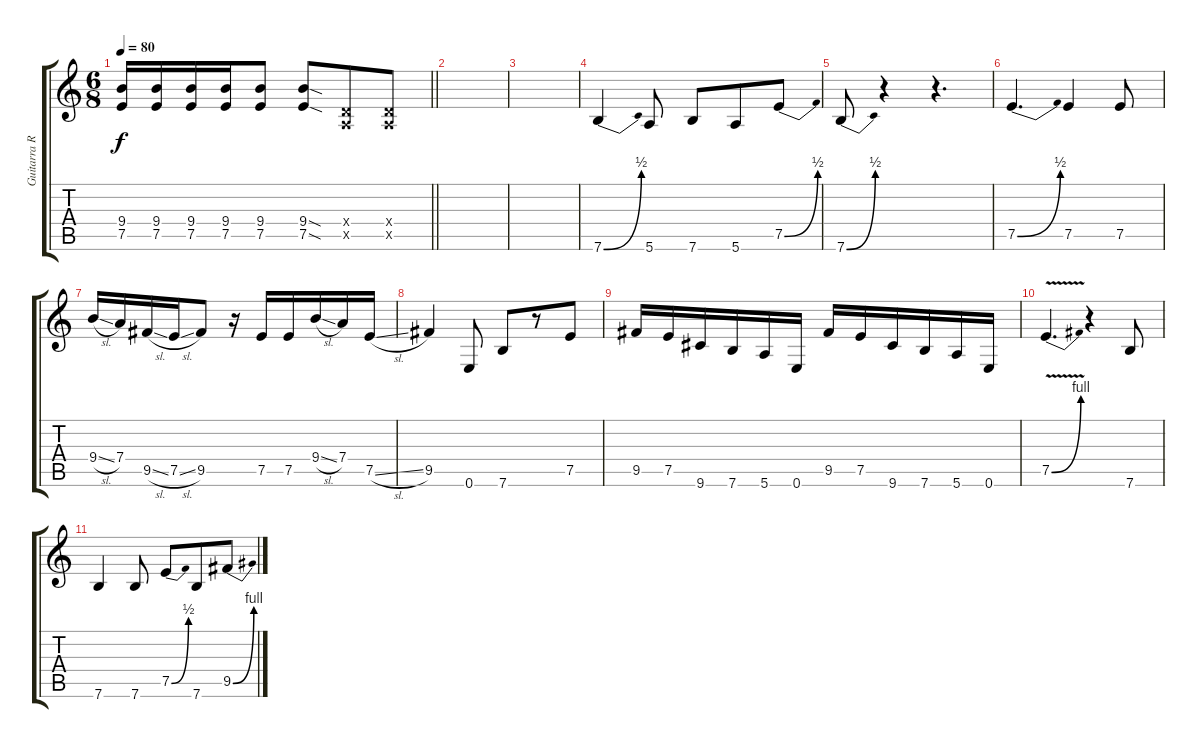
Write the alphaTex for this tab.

\track ("Guitarra Rítmica" "Guitarra R") {instrument distortionguitar}
\staff {score tabs}
\tuning (E4 B3 G3 D3 A2 E2) {hide}
\ts (6 8)
\tempo 80
\clef g2
\barLineRight lightlight
\ks c
(9.4 7.5).16{dy f} (9.4 7.5).16 (9.4 7.5).16 (9.4 7.5).16 (9.4 7.5).8 (9.4{sod} 7.5{sod}).8 (0.4{x} 0.5{x}).8 (0.4{x} 0.5{x}).8 |
|
|
7.6{be (bend 0 0 60 2)}.4 5.6.8 7.6.8 5.6.8 7.5{be (bend 0 0 60 2)}.8 |
7.6{be (bend 0 0 60 2)}.8 r.4 r.4{d} |
7.5{be (bend 0 0 60 2)}.4{d} 7.5.4 7.5.8 |
9.4{sl}.16 7.4.16 9.5{sl}.16 7.5{sl}.16 9.5.8 r.16 7.5.16 7.5.16 9.4{sl}.16 7.4.16 7.5{sl}.16 |
9.5.4 0.6.8 7.6.8 r.8 7.5.8 |
9.5.16 7.5.16 9.6.16 7.6.16 5.6.16 0.6.16 9.5.16 7.5.16 9.6.16 7.6.16 5.6.16 0.6.16 |
7.5{be (bend 0 0 60 4) v}.4{d} r.4 7.6.8 |
7.6.4 7.6.8 7.5{be (bend 0 0 60 2)}.8 7.6.8 9.5{be (bend 0 0 60 4)}.8
